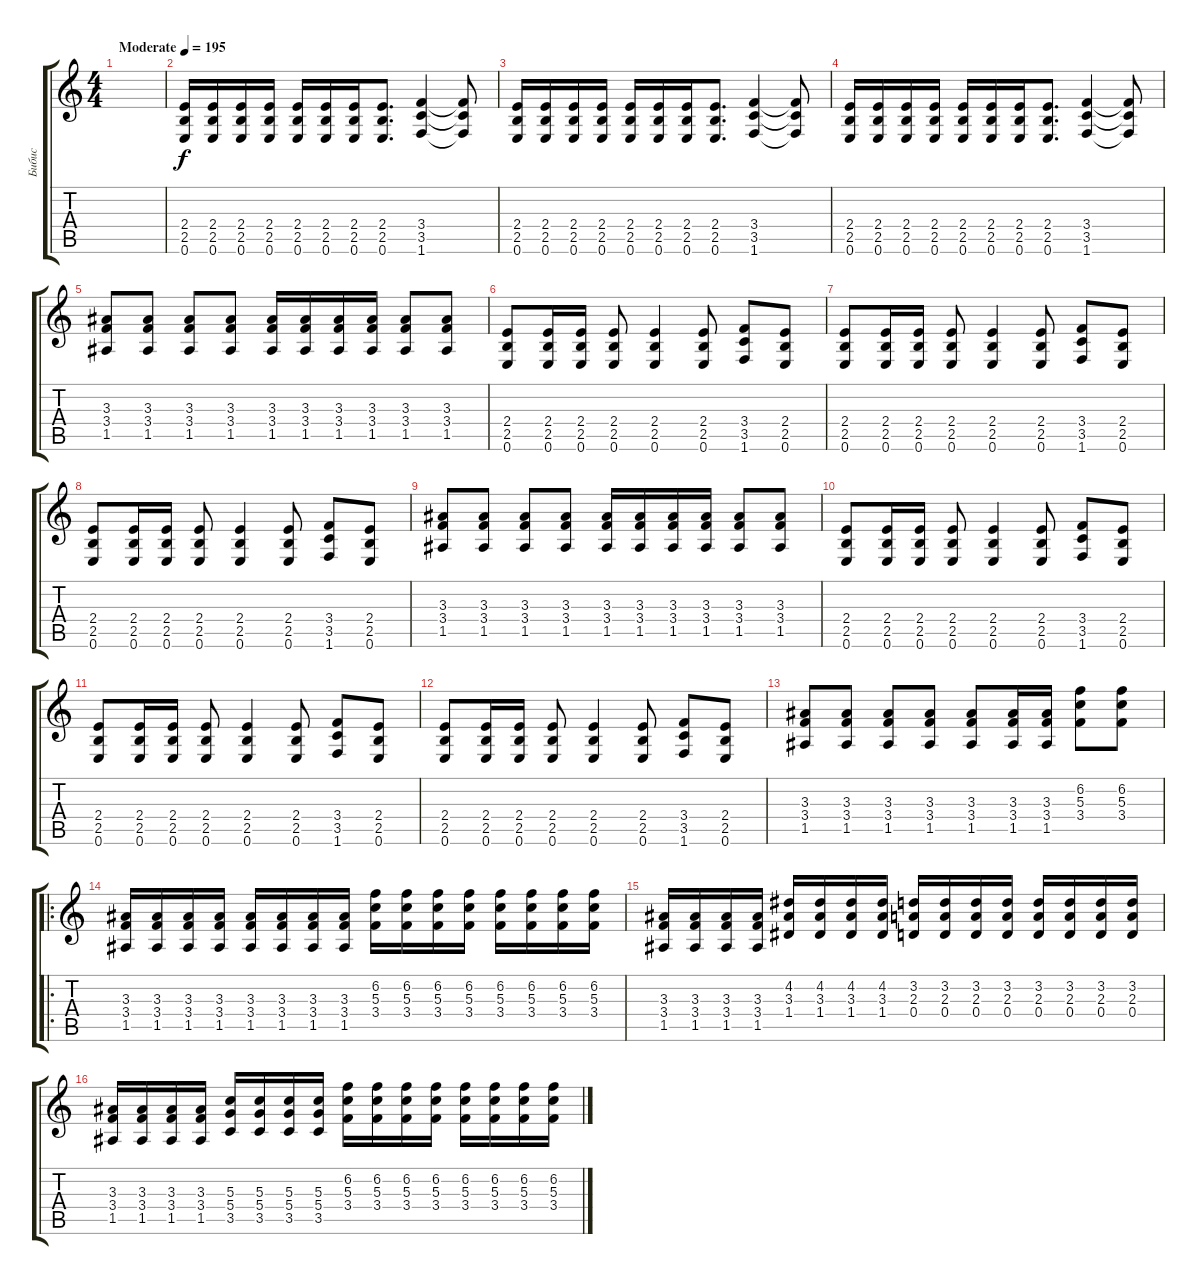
\track ("Бибис" "Бибис") {instrument distortionguitar}
\staff {score tabs}
\tuning (E4 B3 G3 D3 A2 E2) {hide}
\ts (4 4)
\tempo (195 "Moderate")
\clef g2
\ks c
|
(2.4 2.5 0.6).16 (2.4 2.5 0.6).16 (2.4 2.5 0.6).16 (2.4 2.5 0.6).16 (2.4 2.5 0.6).16 (2.4 2.5 0.6).16 (2.4 2.5 0.6).16 (2.4 2.5 0.6).8{d} (3.4 3.5 1.6).4 (3.4{t} 3.5{t} 1.6{t}).8 |
(2.4 2.5 0.6).16 (2.4 2.5 0.6).16 (2.4 2.5 0.6).16 (2.4 2.5 0.6).16 (2.4 2.5 0.6).16 (2.4 2.5 0.6).16 (2.4 2.5 0.6).16 (2.4 2.5 0.6).8{d} (3.4 3.5 1.6).4 (3.4{t} 3.5{t} 1.6{t}).8 |
(2.4 2.5 0.6).16 (2.4 2.5 0.6).16 (2.4 2.5 0.6).16 (2.4 2.5 0.6).16 (2.4 2.5 0.6).16 (2.4 2.5 0.6).16 (2.4 2.5 0.6).16 (2.4 2.5 0.6).8{d} (3.4 3.5 1.6).4 (3.4{t} 3.5{t} 1.6{t}).8 |
(3.3 3.4 1.5).8 (3.3 3.4 1.5).8 (3.3 3.4 1.5).8 (3.3 3.4 1.5).8 (3.3 3.4 1.5).16 (3.3 3.4 1.5).16 (3.3 3.4 1.5).16 (3.3 3.4 1.5).16 (3.3 3.4 1.5).8 (3.3 3.4 1.5).8 |
(2.4 2.5 0.6).8 (2.4 2.5 0.6).16 (2.4 2.5 0.6).16 (2.4 2.5 0.6).8 (2.4 2.5 0.6).4 (2.4 2.5 0.6).8 (3.4 3.5 1.6).8 (2.4 2.5 0.6).8 |
(2.4 2.5 0.6).8 (2.4 2.5 0.6).16 (2.4 2.5 0.6).16 (2.4 2.5 0.6).8 (2.4 2.5 0.6).4 (2.4 2.5 0.6).8 (3.4 3.5 1.6).8 (2.4 2.5 0.6).8 |
(2.4 2.5 0.6).8 (2.4 2.5 0.6).16 (2.4 2.5 0.6).16 (2.4 2.5 0.6).8 (2.4 2.5 0.6).4 (2.4 2.5 0.6).8 (3.4 3.5 1.6).8 (2.4 2.5 0.6).8 |
(3.3 3.4 1.5).8 (3.3 3.4 1.5).8 (3.3 3.4 1.5).8 (3.3 3.4 1.5).8 (3.3 3.4 1.5).16 (3.3 3.4 1.5).16 (3.3 3.4 1.5).16 (3.3 3.4 1.5).16 (3.3 3.4 1.5).8 (3.3 3.4 1.5).8 |
(2.4 2.5 0.6).8 (2.4 2.5 0.6).16 (2.4 2.5 0.6).16 (2.4 2.5 0.6).8 (2.4 2.5 0.6).4 (2.4 2.5 0.6).8 (3.4 3.5 1.6).8 (2.4 2.5 0.6).8 |
(2.4 2.5 0.6).8 (2.4 2.5 0.6).16 (2.4 2.5 0.6).16 (2.4 2.5 0.6).8 (2.4 2.5 0.6).4 (2.4 2.5 0.6).8 (3.4 3.5 1.6).8 (2.4 2.5 0.6).8 |
(2.4 2.5 0.6).8 (2.4 2.5 0.6).16 (2.4 2.5 0.6).16 (2.4 2.5 0.6).8 (2.4 2.5 0.6).4 (2.4 2.5 0.6).8 (3.4 3.5 1.6).8 (2.4 2.5 0.6).8 |
(3.3 3.4 1.5).8 (3.3 3.4 1.5).8 (3.3 3.4 1.5).8 (3.3 3.4 1.5).8 (3.3 3.4 1.5).8 (3.3 3.4 1.5).16 (3.3 3.4 1.5).16 (6.2 5.3 3.4).8 (6.2 5.3 3.4).8 |
\ro
(3.3 3.4 1.5).16 (3.3 3.4 1.5).16 (3.3 3.4 1.5).16 (3.3 3.4 1.5).16 (3.3 3.4 1.5).16 (3.3 3.4 1.5).16 (3.3 3.4 1.5).16 (3.3 3.4 1.5).16 (6.2 5.3 3.4).16 (6.2 5.3 3.4).16 (6.2 5.3 3.4).16 (6.2 5.3 3.4).16 (6.2 5.3 3.4).16 (6.2 5.3 3.4).16 (6.2 5.3 3.4).16 (6.2 5.3 3.4).16 |
(3.3 3.4 1.5).16 (3.3 3.4 1.5).16 (3.3 3.4 1.5).16 (3.3 3.4 1.5).16 (4.2 3.3 1.4).16 (4.2 3.3 1.4).16 (4.2 3.3 1.4).16 (4.2 3.3 1.4).16 (3.2 2.3 0.4).16 (3.2 2.3 0.4).16 (3.2 2.3 0.4).16 (3.2 2.3 0.4).16 (3.2 2.3 0.4).16 (3.2 2.3 0.4).16 (3.2 2.3 0.4).16 (3.2 2.3 0.4).16 |
(3.3 3.4 1.5).16 (3.3 3.4 1.5).16 (3.3 3.4 1.5).16 (3.3 3.4 1.5).16 (5.3 5.4 3.5).16 (5.3 5.4 3.5).16 (5.3 5.4 3.5).16 (5.3 5.4 3.5).16 (6.2 5.3 3.4).16 (6.2 5.3 3.4).16 (6.2 5.3 3.4).16 (6.2 5.3 3.4).16 (6.2 5.3 3.4).16 (6.2 5.3 3.4).16 (6.2 5.3 3.4).16 (6.2 5.3 3.4).16
